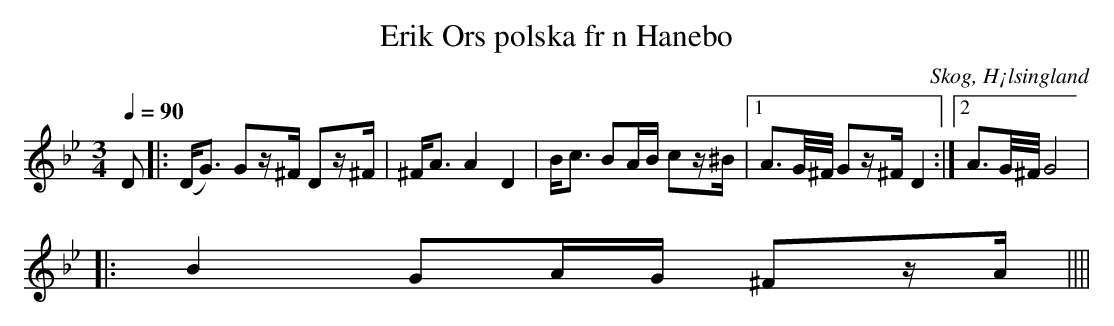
X:1
T: Erik Ors polska fr n Hanebo
O: Skog, H¡lsingland
M: 3/4
L: 1/16
Q: 1/4=90
K: Gm
D2|:(D2<G2) G2z^F D2z^F|^F2<A2 A4 D4|B2<c2 B2AB c2z^B|1 A2>G^F/ G2z^F D4:|2 A2>G^F/ G8|
|:B4 G2AG ^F2zA||||
|||:|
